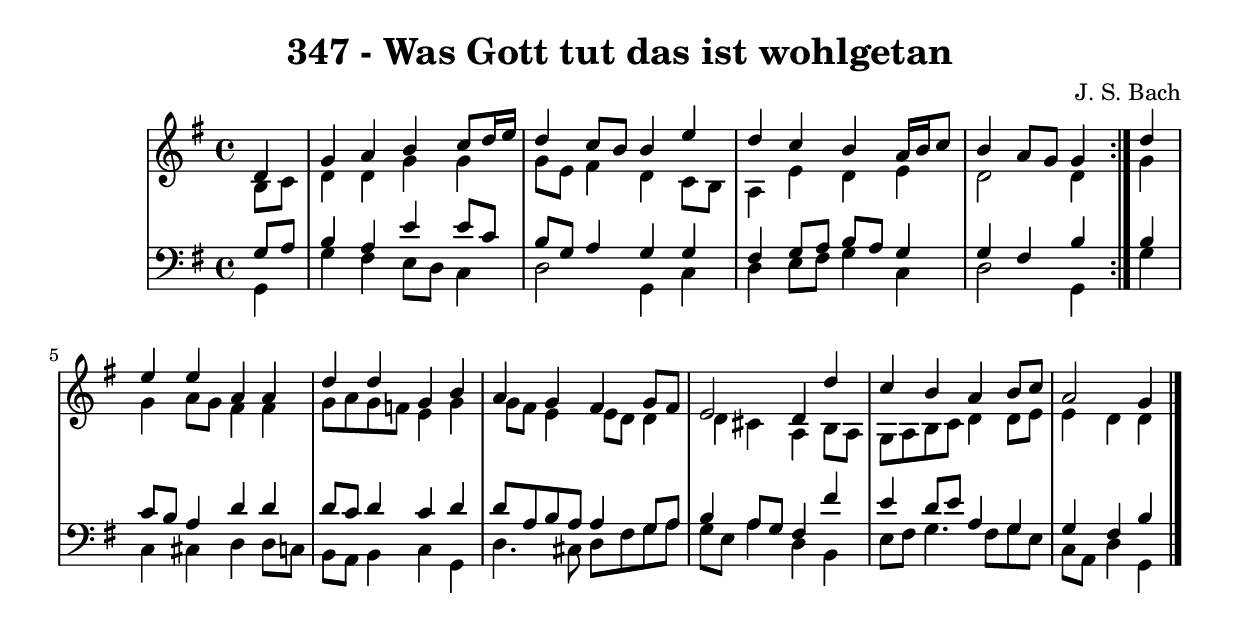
\version "2.10.33"

\header {
  title = "347 - Was Gott tut das ist wohlgetan"
  composer = "J. S. Bach"
}


global = {
  \time 4/4
  \key g \major
}


soprano = \relative c' {
  \repeat volta 2 {
    \partial 4 d4 
    g4 a4 b4 c8 d16 e16 
    d4 c8 b8 b4 e4 
    d4 c4 b4 a16 b16 c8 
    b4 a8 g8 g4 } d'4 
  e4 e4 a,4 a4   %5
  d4 d4 g,4 b4 
  a4 g4 fis4 g8 fis8 
  e2 d4 d'4 
  c4 b4 a4 b8 c8 
  a2 g4   %10
  
}

alto = \relative c' {
  \repeat volta 2 {
    \partial 4 b8  c8 
    d4 d4 g4 g4 
    g8 e8 fis4 d4 c8 b8 
    a4 e'4 d4 e4 
    d2 d4 } g4 
  g4 a8 g8 fis4 fis4   %5
  g8 a8 g8 f8 e4 g4 
  g8 fis8 e4 e8 d8 d4 
  d4 cis4 a4 b8 a8 
  g8 a8 b8 c8 d4 d8 e8 
  e4 d4 d4   %10
  
}

tenor = \relative c' {
  \repeat volta 2 {
    \partial 4 g8  a8 
    b4 a4 e'4 e8 c8 
    b8 g8 a4 g4 g4 
    fis4 g8 a8 b8 a8 g4 
    g4 fis4 b4 } b4 
  c8 b8 a4 d4 d4   %5
  d8 c8 d4 c4 d4 
  d8 a8 b8 a8 a4 g8 a8 
  b4 a8 g8 fis4 fis'4 
  e4 d8 e8 a,4 g4 
  g4 fis4 b4   %10
  
}

baixo = \relative c {
  \repeat volta 2 {
    \partial 4 g4 
    g'4 fis4 e8 d8 c4 
    d2 g,4 c4 
    d4 e8 fis8 g4 c,4 
    d2 g,4 } g'4 
  c,4 cis4 d4 d8 c8   %5
  b8 a8 b4 c4 g4 
  d'4. cis8 d8 fis8 g8 a8 
  g8 e8 a4 d,4 b4 
  e8 fis8 g4. fis8 g8 e8 
  c8 a8 d4 g,4   %10
  
}

\score {
  <<
    \new StaffGroup <<
      \override StaffGroup.SystemStartBracket #'style = #'line 
      \new Staff {
        <<
          \global
          \new Voice = "soprano" { \voiceOne \soprano }
          \new Voice = "alto" { \voiceTwo \alto }
        >>
      }
      \new Staff {
        <<
          \global
          \clef "bass"
          \new Voice = "tenor" {\voiceOne \tenor }
          \new Voice = "baixo" { \voiceTwo \baixo \bar "|."}
        >>
      }
    >>
  >>
  \layout {}
  \midi {}
}